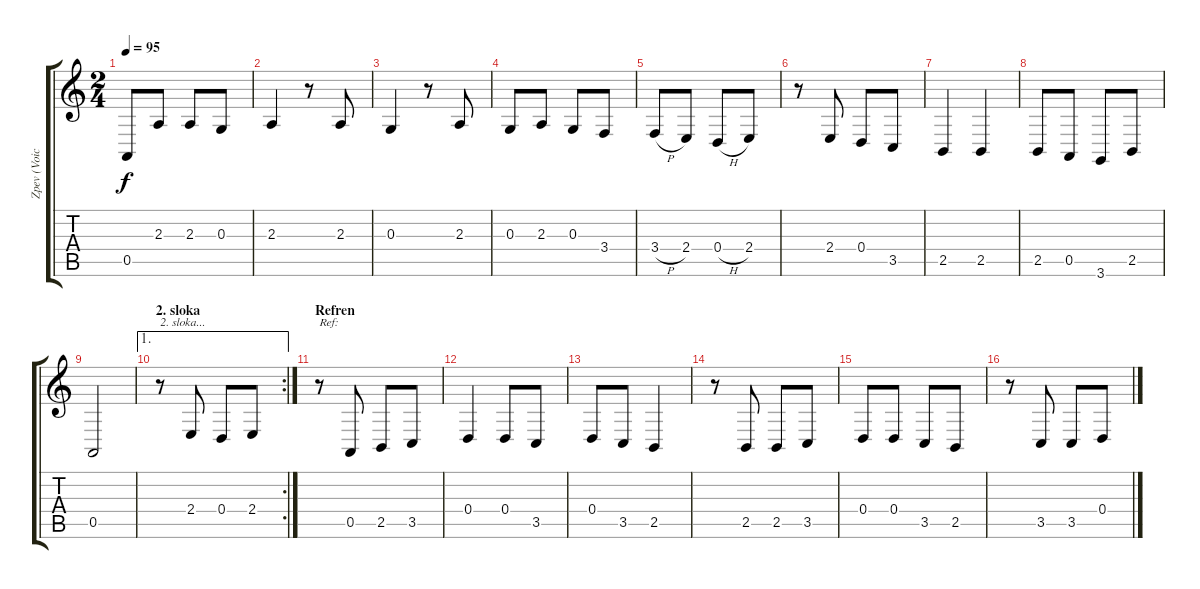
\track ("Zpev (Voice)" "Zpev (Voic") {instrument voiceoohs}
\staff {score tabs}
\tuning (E4 B3 G3 D3 A2 E2) {hide}
\ts (2 4)
\tempo 95
\clef g2
\ks c
0.5.8{dy f} 2.3.8 2.3.8 0.3.8 |
2.3.4 r.8 2.3.8 |
0.3.4 r.8 2.3.8 |
0.3.8 2.3.8 0.3.8 3.4.8 |
3.4{h}.8 2.4.8 0.4{h}.8 2.4.8 |
r.8 2.4.8 0.4.8 3.5.8 |
2.5.4 2.5.4 |
2.5.8 0.5.8 3.6.8 2.5.8 |
0.5.2 |
\ae 1
\rc 2
\section ("" "2. sloka")
r.8{txt "2. sloka..."} 2.4.8 0.4.8 2.4.8 |
\section ("" "Refren")
r.8{txt "Ref:"} 0.5.8 2.5.8 3.5.8 |
0.4.4 0.4.8 3.5.8 |
0.4.8 3.5.8 2.5.4 |
r.8 2.5.8 2.5.8 3.5.8 |
0.4.8 0.4.8 3.5.8 2.5.8 |
r.8 3.5.8 3.5.8 0.4.8
